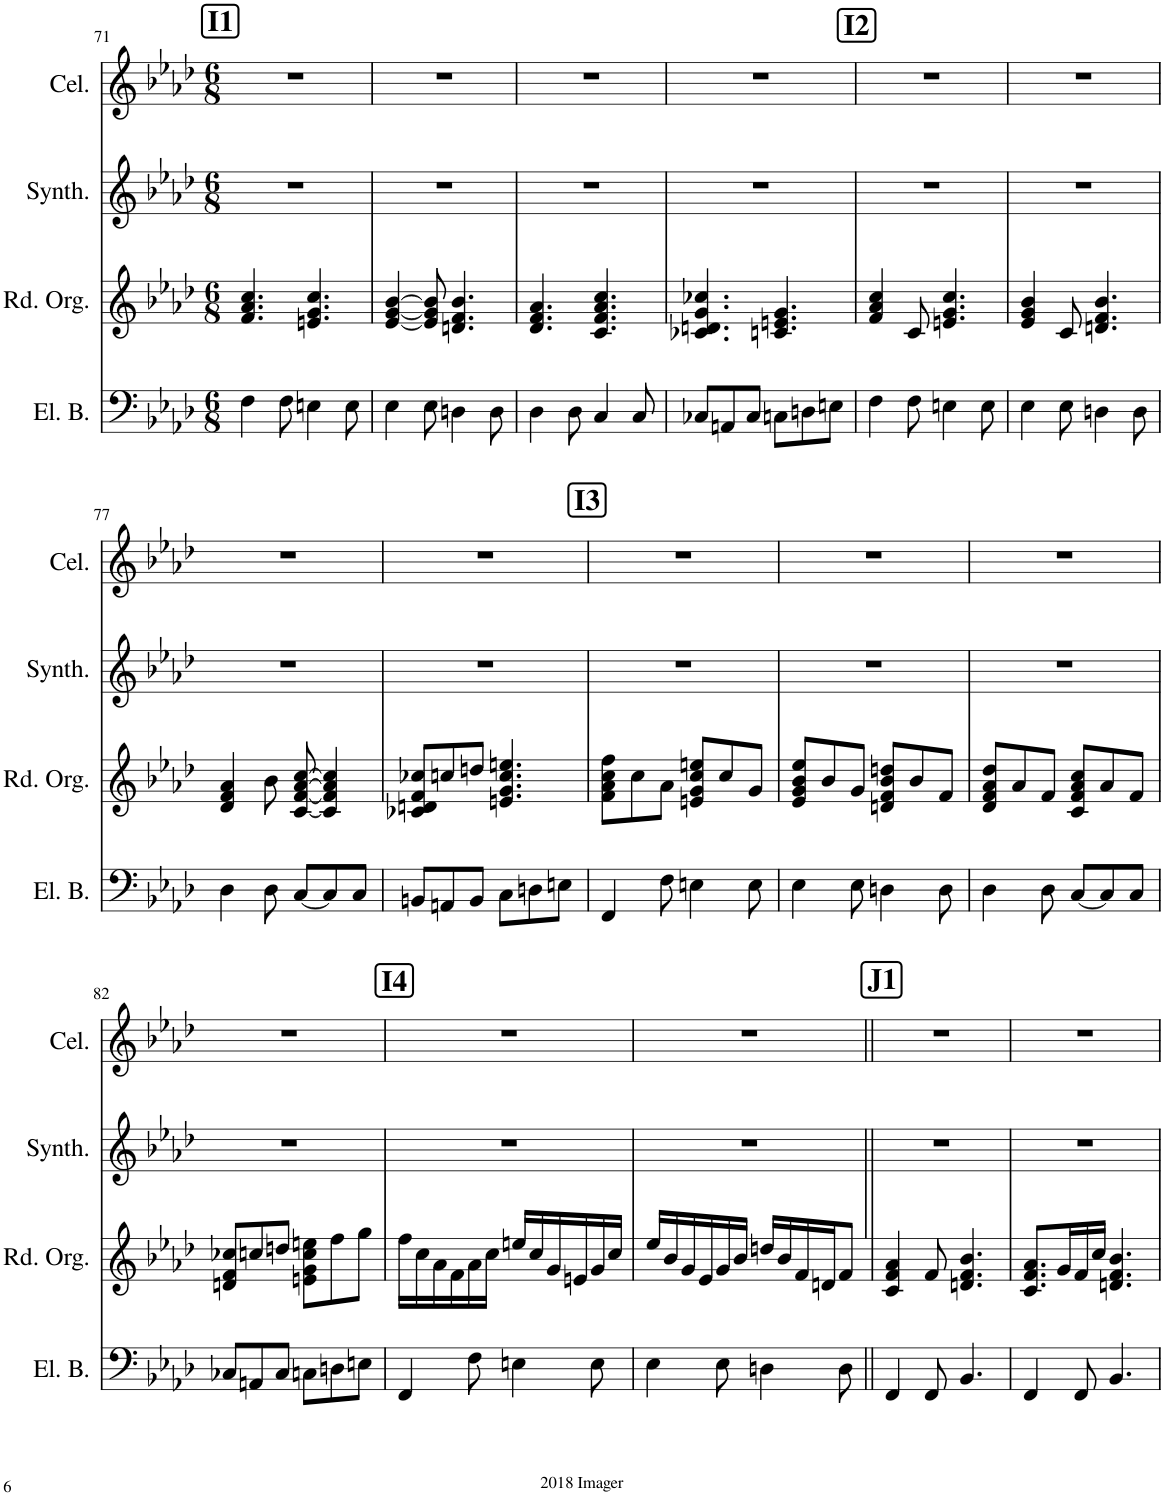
**kern	**kern	**kern	**kern
*part4	*part3	*part2	*part1
*staff4	*staff3	*staff2	*staff1
*I"Electric Bass	*I"Reed Organ	*I"Bowed Synthesizer	*I"Celesta
*I'El. B.	*I'Rd. Org.	*I'Synth.	*I'Cel.
!!LO:PB:g=z
*clefF4	*clefG2	*clefG2	*clefG2
*Trd7c12	*	*	*Trd-7c-12
*k[b-e-a-d-]	*k[b-e-a-d-]	*k[b-e-a-d-]	*k[b-e-a-d-]
*M6/8	*M6/8	*M6/8	*M6/8
!!LO:REH:place=s1:a:B:cj:fs=14:t=I1
=71	=71	=71	=71
4F\	4.f/ 4.a-/ 4.cc/	2.r	2.r
8F\	.	.	.
4En\	4.en/ 4.g/ 4.cc/	.	.
8E\	.	.	.
=72	=72	=72	=72
4E-\	[4e-/ [4g/ [4b-/	2.r	2.r
8E-\	8e-/] 8g/] 8b-/]	.	.
4Dn\	4.dn/ 4.f/ 4.b-/	.	.
8D\	.	.	.
=73	=73	=73	=73
4D-\	4.d-/ 4.f/ 4.a-/	2.r	2.r
8D-\	.	.	.
4C/	4.c/ 4.f/ 4.a-/ 4.cc/	.	.
8C/	.	.	.
=74	=74	=74	=74
8C-X/L	4.c-X/ 4.dn/ 4.g/ 4.cc-X/	2.r	2.r
8AAn/	.	.	.
8C-/J	.	.	.
8Cn\L	4.cn/ 4.en/ 4.g/	.	.
8Dn\	.	.	.
8En\J	.	.	.
!!LO:REH:place=s1:a:B:cj:fs=14:t=I2
=75	=75	=75	=75
4F\	4f/ 4a-/ 4cc/	2.r	2.r
8F\	8c/	.	.
4En\	4.en/ 4.g/ 4.cc/	.	.
8E\	.	.	.
=76	=76	=76	=76
4E-\	4e-/ 4g/ 4b-/	2.r	2.r
8E-\	8c/	.	.
4Dn\	4.dn/ 4.f/ 4.b-/	.	.
8D\	.	.	.
!!LO:LB:g=z
=77	=77	=77	=77
4D-\	4d-/ 4f/ 4a-/	2.r	2.r
8D-\	8b-\	.	.
[8C/L	[8c/ [8f/ [8a-/ [8cc/	.	.
8C/]	4c/] 4f/] 4a-/] 4cc/]	.	.
8C/J	.	.	.
=78	=78	=78	=78
8BBn/L	8c-X/ 8dn/ 8f/ 8cc-X/L	2.r	2.r
8AAn/	8ccn/	.	.
8BB/J	8ddn/J	.	.
8C\L	4.en/ 4.g/ 4.cc/ 4.een/	.	.
8Dn\	.	.	.
8En\J	.	.	.
!!LO:REH:place=s1:a:B:cj:fs=14:t=I3
=79	=79	=79	=79
4FF/	8f\ 8a-\ 8cc\ 8ff\L	2.r	2.r
.	8cc\	.	.
8F\	8a-\J	.	.
4En\	8en/ 8g/ 8cc/ 8een/L	.	.
.	8cc/	.	.
8E\	8g/J	.	.
=80	=80	=80	=80
4E-\	8e-/ 8g/ 8b-/ 8ee-/L	2.r	2.r
.	8b-/	.	.
8E-\	8g/J	.	.
4Dn\	8dn/ 8f/ 8b-/ 8ddn/L	.	.
.	8b-/	.	.
8D\	8f/J	.	.
=81	=81	=81	=81
4D-\	8d-/ 8f/ 8a-/ 8dd-/L	2.r	2.r
.	8a-/	.	.
8D-\	8f/J	.	.
[8C/L	8c/ 8f/ 8a-/ 8cc/L	.	.
8C/]	8a-/	.	.
8C/J	8f/J	.	.
!!LO:LB:g=z
=82	=82	=82	=82
8C-X/L	8dn/ 8f/ 8cc-X/L	2.r	2.r
8AAn/	8ccn/	.	.
8C-/J	8ddn/J	.	.
8Cn\L	8en\ 8g\ 8cc\ 8een\L	.	.
8Dn\	8ff\	.	.
8En\J	8gg\J	.	.
!!LO:REH:place=s1:a:B:cj:fs=14:t=I4
=83	=83	=83	=83
4FF/	16ff\LL	2.r	2.r
.	16cc\	.	.
.	16a-\	.	.
.	16f\	.	.
8F\	16a-\	.	.
.	16cc\JJ	.	.
4En\	16een/LL	.	.
.	16cc/	.	.
.	16g/	.	.
.	16en/	.	.
8E\	16g/	.	.
.	16cc/JJ	.	.
=84	=84	=84	=84
4E-\	16ee-/LL	2.r	2.r
.	16b-/	.	.
.	16g/	.	.
.	16e-/	.	.
8E-\	16g/	.	.
.	16b-/JJ	.	.
4Dn\	16ddn/LL	.	.
.	16b-/	.	.
.	16f/	.	.
.	16dn/J	.	.
8D\	8f/J	.	.
!!LO:REH:place=s1:a:B:cj:fs=14:t=J1
=85||	=85||	=85||	=85||
4FF/	4c/ 4f/ 4a-/	2.r	2.r
8FF/	8f/	.	.
4.BB-/	4.dn/ 4.f/ 4.b-/	.	.
=86	=86	=86	=86
4FF/	8.c/ 8.f/ 8.a-/L	2.r	2.r
.	16g/L	.	.
8FF/	16f/	.	.
.	16cc/JJ	.	.
4.BB-/	4.dn/ 4.f/ 4.b-/	.	.
=	=	=	=
*-	*-	*-	*-
